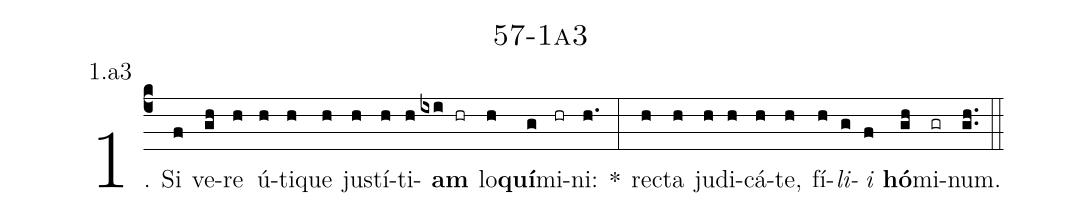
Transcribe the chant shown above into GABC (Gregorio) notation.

name: 57-1a3;
annotation: 1.a3;
%%
(c4)1. Si(f) ve(gh)re(h) ú(h)ti(h)que(h) jus(h)tí(h)ti(h)<b>am</b>(ixi hr) lo(h)<b>quí</b>(g)mi(hr)ni:(h.) *(:) rec(h)ta(h) ju(h)di(h)cá(h)te,(h) fí(h)<i>li</i>(g)<i>i</i>(f) <b>hó</b>(gh)mi(gr)num.(gh..) (::)
